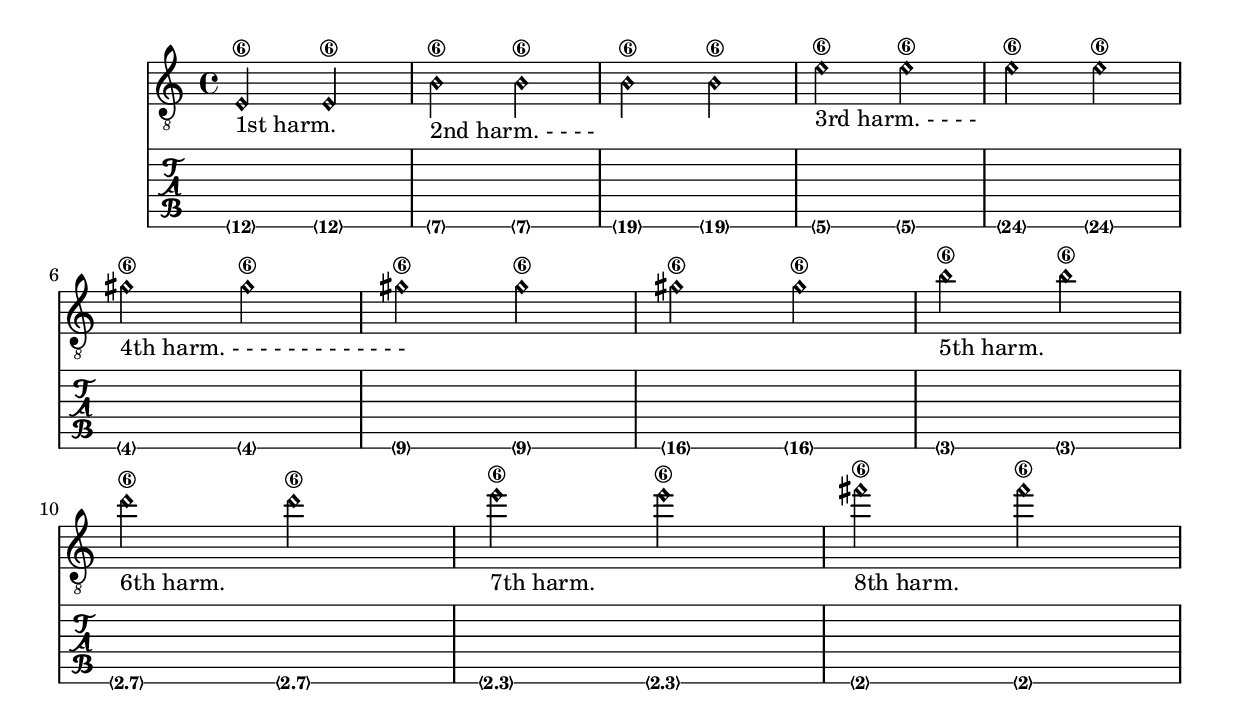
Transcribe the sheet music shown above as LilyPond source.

% DO NOT EDIT this file manually; it is automatically
% generated from Documentation/snippets/new
% Make any changes in Documentation/snippets/new/
% and then run scripts/auxiliar/makelsr.py
%
% This file is in the public domain.
%% Note: this file works from version 2.13.49
\version "2.13.49"

\header {
%% Translation of GIT committish: 69d7781c6ab26df02bc81ff1eb294d47fa673491
  texidoces = "
Referencia para armónicos sobre cuerdas al aire (armónicos naturales):

"
  doctitlees = "Referencia para armónicos sobre cuerdas al aire"

  lsrtags = "fretted-strings"
  texidoc = "
Reference for open-string harmonics:
"
  doctitle = "Reference for open-string harmonics"
} % begin verbatim


openStringHarmonics = {
  %first harmonic
  \harmonicByFret #12 e,2\6_\markup{"1st harm."}
  \harmonicByRatio #1/2 e,\6
  %second harmonic
  \harmonicByFret #7 e,\6_\markup{"2nd harm. - - - -"}
  \harmonicByRatio #1/3 e,\6
  \harmonicByFret #19 e,\6
  \harmonicByRatio #2/3 e,\6
  %\harmonicByFret #19 < e,\6 a,\5 d\4 >
  %\harmonicByRatio #2/3 < e,\6 a,\5 d\4 >
  %third harmonic
  \harmonicByFret #5 e,\6_\markup{"3rd harm. - - - -"}
  \harmonicByRatio #1/4 e,\6
  \harmonicByFret #24 e,\6
  \harmonicByRatio #3/4 e,\6
  \break
  %fourth harmonic
  \harmonicByFret #4 e,\6_\markup{"4th harm. - - - - - - - - - - - - -"}
  \harmonicByRatio #1/5 e,\6
  \harmonicByFret #9 e,\6
  \harmonicByRatio #2/5 e,\6
  \harmonicByFret #16 e,\6
  \harmonicByRatio #3/5 e,\6
  %fifth harmonic
  \harmonicByFret #3 e,\6_\markup{"5th harm."}
  \harmonicByRatio #1/6 e,\6
  \break
  %sixth harmonic
  \harmonicByFret #2.7 e,\6_\markup{"6th harm."}
  \harmonicByRatio #1/7 e,\6
  %seventh harmonic
  \harmonicByFret #2.3 e,\6_\markup{"7th harm."}
  \harmonicByRatio #1/8 e,\6
  %eighth harmonic
  \harmonicByFret #2 e,\6_\markup{"8th harm."}
  \harmonicByRatio #1/9 e,\6
}

\score {
  <<
    \new Staff {
      \new Voice {
        \clef "treble_8"
        \openStringHarmonics
      }
    }
    \new TabStaff {
      \new TabVoice {
        \openStringHarmonics
      }
    }
  >>
}
